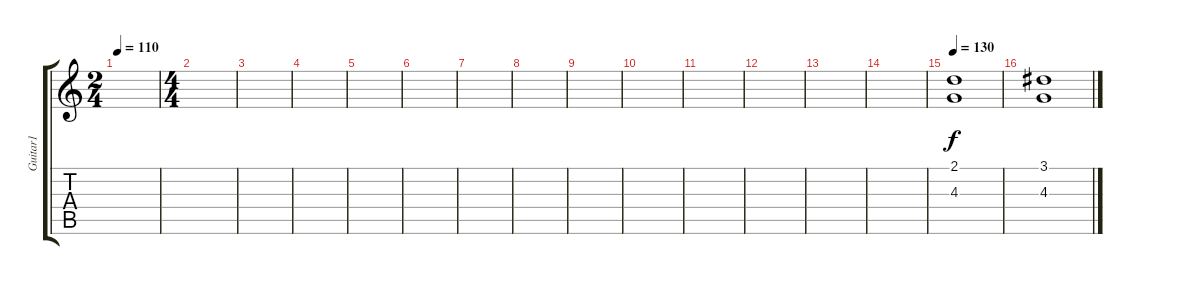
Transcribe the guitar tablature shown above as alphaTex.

\track ("Guitar1" "Guitar1") {instrument acousticguitarsteel}
\staff {score tabs}
\tuning (C4 G3 Eb3 Bb2 F2 C2) {hide}
\ts (2 4)
\tempo 110
\clef g2
\ks c
|
\ts (4 4)
|
|
|
|
|
|
|
|
|
|
|
|
|
\tempo 130
(2.1 4.3).1{instrument acousticguitarsteel} |
(3.1 4.3).1
